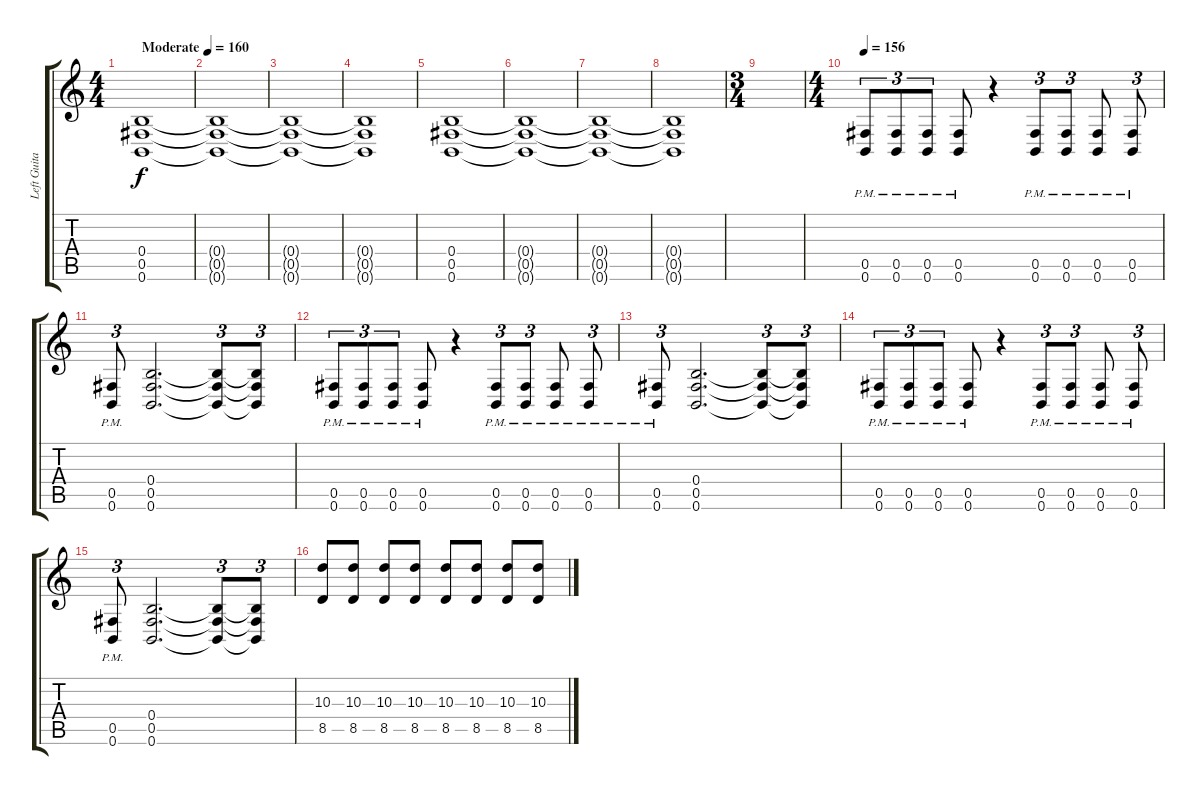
\track ("Left Guitar" "Left Guita") {instrument distortionguitar}
\staff {score tabs}
\tuning (Db4 Ab3 E3 B2 Gb2 B1) {hide}
\ts (4 4)
\tempo (160 "Moderate")
\clef g2
\ks c
(0.4 0.5 0.6).1{dy f instrument distortionguitar} |
(0.4{t} 0.5{t} 0.6{t}).1 |
(0.4{t} 0.5{t} 0.6{t}).1 |
(0.4{t} 0.5{t} 0.6{t}).1 |
(0.4 0.5 0.6).1 |
(0.4{t} 0.5{t} 0.6{t}).1 |
(0.4{t} 0.5{t} 0.6{t}).1 |
(0.4{t} 0.5{t} 0.6{t}).1 |
\ts (3 4)
|
\ts (4 4)
\tempo 156
(0.5{pm} 0.6{pm}).8{tu (3 2)} (0.5{pm} 0.6{pm}).8{tu (3 2)} (0.5{pm} 0.6{pm}).8{tu (3 2)} (0.5{pm} 0.6{pm}).8 r.4 (0.5{pm} 0.6{pm}).8{tu (3 2)} (0.5{pm} 0.6{pm}).8{tu (3 2)} (0.5{pm} 0.6{pm}).8 (0.5{pm} 0.6{pm}).8{tu (3 2)} |
(0.5{pm} 0.6{pm}).8{tu (3 2)} (0.4 0.5 0.6).2{d} (0.4{t} 0.5{t} 0.6{t}).8{tu (3 2)} (0.4{t} 0.5{t} 0.6{t}).8{tu (3 2)} |
(0.5{pm} 0.6{pm}).8{tu (3 2)} (0.5{pm} 0.6{pm}).8{tu (3 2)} (0.5{pm} 0.6{pm}).8{tu (3 2)} (0.5{pm} 0.6{pm}).8 r.4 (0.5{pm} 0.6{pm}).8{tu (3 2)} (0.5{pm} 0.6{pm}).8{tu (3 2)} (0.5{pm} 0.6{pm}).8 (0.5{pm} 0.6{pm}).8{tu (3 2)} |
(0.5{pm} 0.6{pm}).8{tu (3 2)} (0.4 0.5 0.6).2{d} (0.4{t} 0.5{t} 0.6{t}).8{tu (3 2)} (0.4{t} 0.5{t} 0.6{t}).8{tu (3 2)} |
(0.5{pm} 0.6{pm}).8{tu (3 2)} (0.5{pm} 0.6{pm}).8{tu (3 2)} (0.5{pm} 0.6{pm}).8{tu (3 2)} (0.5{pm} 0.6{pm}).8 r.4 (0.5{pm} 0.6{pm}).8{tu (3 2)} (0.5{pm} 0.6{pm}).8{tu (3 2)} (0.5{pm} 0.6{pm}).8 (0.5{pm} 0.6{pm}).8{tu (3 2)} |
(0.5{pm} 0.6{pm}).8{tu (3 2)} (0.4 0.5 0.6).2{d} (0.4{t} 0.5{t} 0.6{t}).8{tu (3 2)} (0.4{t} 0.5{t} 0.6{t}).8{tu (3 2)} |
(10.3 8.5).8 (10.3 8.5).8 (10.3 8.5).8 (10.3 8.5).8 (10.3 8.5).8 (10.3 8.5).8 (10.3 8.5).8 (10.3 8.5).8
